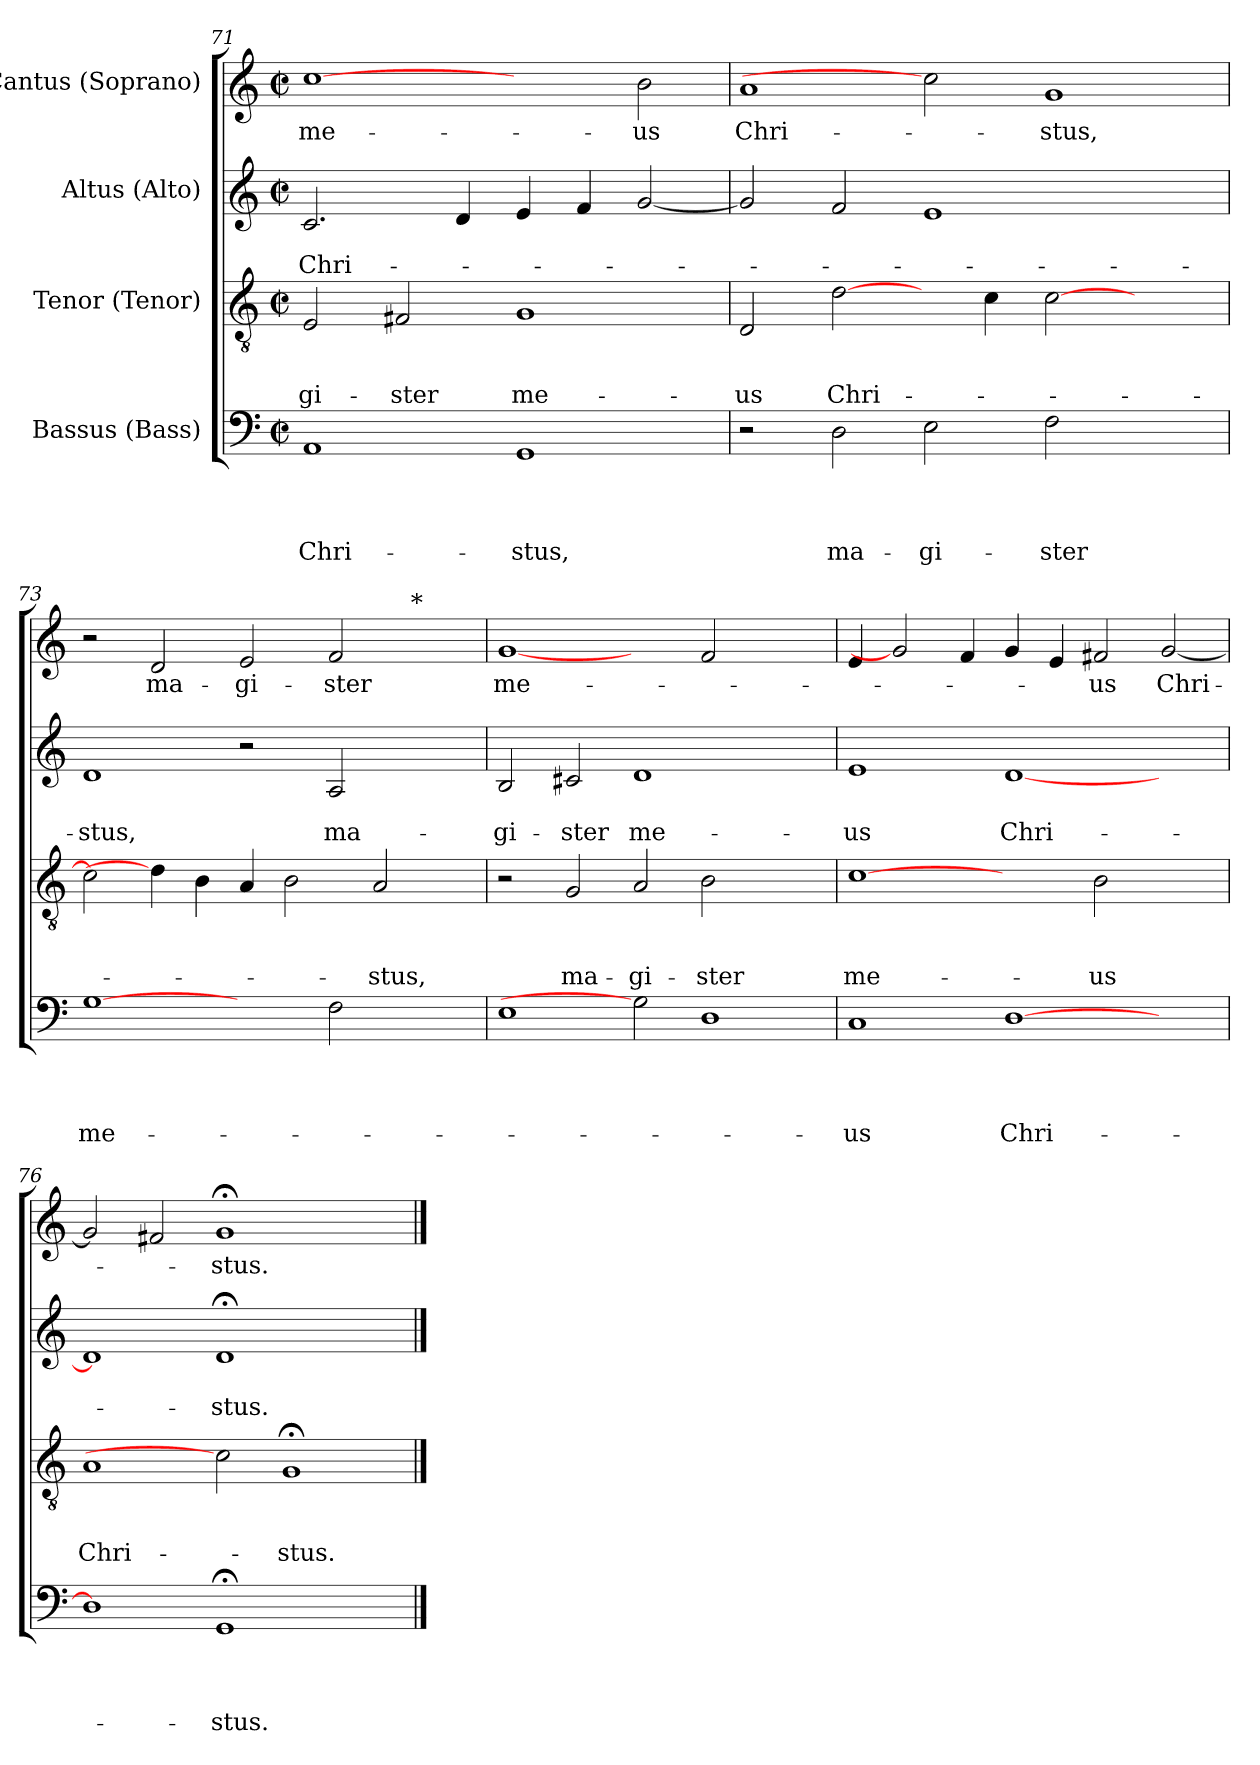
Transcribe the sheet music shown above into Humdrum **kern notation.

**kern	**text	**text	**text	**text	**kern	**text	**text	**text	**kern	**text	**text	**kern	**text
*part4	*part4	*part4	*part4	*part4	*part3	*part3	*part3	*part3	*part2	*part2	*part2	*part1	*part1
*staff4	*staff4	*staff4	*staff4	*staff4	*staff3	*staff3	*staff3	*staff3	*staff2	*staff2	*staff2	*staff1	*staff1
*I"Bassus (Bass)	*	*	*	*	*I"Tenor (Tenor)	*	*	*	*I"Altus (Alto)	*	*	*I"Cantus (Soprano)	*
*clefF4	*	*	*	*	*clefGv2	*	*	*	*clefG2	*	*	*clefG2	*
*k[]	*	*	*	*	*k[]	*	*	*	*k[]	*	*	*k[]	*
*C:	*	*	*	*	*C:	*	*	*	*C:	*	*	*C:	*
*M2/2	*	*	*	*	*M2/2	*	*	*	*M2/2	*	*	*M2/2	*
*met(c|)	*	*	*	*	*met(c|)	*	*	*	*met(c|)	*	*	*met(c|)	*
=71	=71	=71	=71	=71	=71	=71	=71	=71	=71	=71	=71	=71	=71
!	!	!	!	!LO:LY:b	!	!	!	!LO:LY:b	!	!	!LO:LY:b	!	!LO:LY:b
1AA	.	.	.	Chri-	2E/	.	.	-gi-	2.c/	.	Chri-	[1cc	me-
!	!	!	!	!	!	!	!	!LO:LY:b	!	!	!	!	!
.	.	.	.	.	2F#X/	.	.	-ster	.	.	.	.	.
.	.	.	.	.	.	.	.	.	4d/	.	.	.	.
!	!	!	!	!LO:LY:b	!	!	!	!LO:LY:b	!	!	!	!	!
1GG	.	.	.	-stus,	1G	.	.	me-	4e/	.	.	2ryy	.
.	.	.	.	.	.	.	.	.	4f/	.	.	.	.
!	!	!	!	!	!	!	!	!	!	!	!	!	!LO:LY:b
.	.	.	.	.	.	.	.	.	[<2g/	.	.	2b\	-us
=72	=72	=72	=72	=72	=72	=72	=72	=72	=72	=72	=72	=72	=72
!	!	!	!	!	!	!	!	!LO:LY:b	!	!	!	!	!LO:LY:b
2r	.	.	.	.	2D/	.	.	-us	2g/]	.	.	1a	Chri-
!	!	!	!	!LO:LY:b	!	!	!	!LO:LY:b	!	!	!	!	!
2D\	.	.	.	ma-	[2d\	.	.	Chri-	2f/	.	.	.	.
!	!	!	!	!LO:LY:b	!	!	!	!	!	!	!	!	!
2E\	.	.	.	-gi-	4ryy	.	.	.	1e	.	.	2cc]	.
.	.	.	.	.	4c\	.	.	.	.	.	.	.	.
!	!	!	!	!LO:LY:b:rj	!	!	!	!	!	!	!	!	!LO:LY:b
2F\	.	.	.	-ster	[>2c\	.	.	.	.	.	.	1g	-stus,
2ryy	.	.	.	.	2ryy	.	.	.	2ryy	.	.	.	.
=73	=73	=73	=73	=73	=73	=73	=73	=73	=73	=73	=73	=73	=73
!	!	!	!	!LO:LY:b	!	!	!	!	!	!	!LO:LY:b	!	!
*	*	*	*	*	*	*	*	*	*	*	*	*^	*
[1G	.	.	.	me-	2c\]	.	.	.	1d	.	-stus,	2r	1ryy	.
!	!	!	!	!	!	!	!	!	!	!	!	!	!	!LO:LY:b
.	.	.	.	.	4d\]	.	.	.	.	.	.	2d/	.	ma-
.	.	.	.	.	4B\	.	.	.	.	.	.	.	.	.
!	!	!	!	!	!	!	!	!	!	!	!	!	!	!LO:LY:b
2ryy	.	.	.	.	4A/	.	.	.	2r	.	.	2e/	2...ryy	-gi-
.	.	.	.	.	2B\	.	.	.	.	.	.	.	.	.
!	!	!	!	!	!	!	!	!	!	!	!LO:LY:b	!	!	!LO:LY:b
2F\	.	.	.	.	.	.	.	.	2A/	.	ma-	2f/	.	-ster
!	!	!	!	!	!	!	!	!LO:LY:b	!	!	!	!	!	!
.	.	.	.	.	2A/	.	.	-stus,	.	.	.	.	.	.
!	!	!	!	!	!	!	!	!	!	!	!	!	!LO:TX:a:t=*	!
.	.	.	.	.	.	.	.	.	.	.	.	.	4ryy	.
4ryy	.	.	.	.	.	.	.	.	4ryy	.	.	4ryy	.	.
.	.	.	.	.	.	.	.	.	.	.	.	.	16ryy	.
=74	=74	=74	=74	=74	=74	=74	=74	=74	=74	=74	=74	=74	=74	=74
!	!	!	!	!	!	!	!	!	!	!	!LO:LY:b	!	!	!LO:LY:b
*	*	*	*	*	*	*	*	*	*	*	*	*v	*v	*
1E	.	.	.	.	2r	.	.	.	2B/	.	-gi-	[1g	me-
!	!	!	!	!	!	!	!	!LO:LY:b	!	!	!LO:LY:b	!	!
.	.	.	.	.	2G/	.	.	ma-	2c#X/	.	-ster	.	.
!	!	!	!	!	!	!	!	!LO:LY:b	!	!	!LO:LY:b	!	!
2G]	.	.	.	.	2A/	.	.	-gi-	1d	.	me-	2ryy	.
!	!	!	!	!	!	!	!	!LO:LY:b	!	!	!	!	!
1D	.	.	.	.	2B\	.	.	-ster	.	.	.	2f/	.
.	.	.	.	.	2ryy	.	.	.	2ryy	.	.	2ryy	.
=75	=75	=75	=75	=75	=75	=75	=75	=75	=75	=75	=75	=75	=75
!	!	!	!	!LO:LY:b	!	!	!	!LO:LY:b	!	!	!LO:LY:b	!	!
1C	.	.	.	-us	[1c	.	.	me-	1e	.	-us	4e/	.
.	.	.	.	.	.	.	.	.	.	.	.	2g]	.
.	.	.	.	.	.	.	.	.	.	.	.	4f/	.
!	!	!	!	!LO:LY:b	!	!	!	!	!	!	!LO:LY:b	!	!
[>1D	.	.	.	Chri-	2ryy	.	.	.	[<1d	.	Chri-	4g/	.
.	.	.	.	.	.	.	.	.	.	.	.	4e/	.
!	!	!	!	!	!	!	!	!LO:LY:b	!	!	!	!	!LO:LY:b
.	.	.	.	.	2B\	.	.	-us	.	.	.	2f#X/	-us
!	!	!	!	!	!	!	!	!	!	!	!	!	!LO:LY:b
2ryy	.	.	.	.	2ryy	.	.	.	2ryy	.	.	[<2g/	Chri-
=76	=76	=76	=76	=76	=76	=76	=76	=76	=76	=76	=76	=76	=76
!	!	!	!	!	!	!	!	!LO:LY:b	!	!	!	!	!
1D]	.	.	.	.	1A	.	.	Chri-	1d]	.	.	2g/]	.
.	.	.	.	.	.	.	.	.	.	.	.	2f#X/	.
!	!	!	!	!LO:LY:b	!	!	!	!	!	!	!LO:LY:b	!	!LO:LY:b
1GG;	.	.	.	-stus.	2c]	.	.	.	1d;	.	-stus.	1g;	-stus.
!	!	!	!	!	!	!	!	!LO:LY:b	!	!	!	!	!
.	.	.	.	.	1G;	.	.	-stus.	.	.	.	.	.
2ryy	.	.	.	.	.	.	.	.	2ryy	.	.	2ryy	.
==	==	==	==	==	==	==	==	==	==	==	==	==	==
*-	*-	*-	*-	*-	*-	*-	*-	*-	*-	*-	*-	*-	*-
